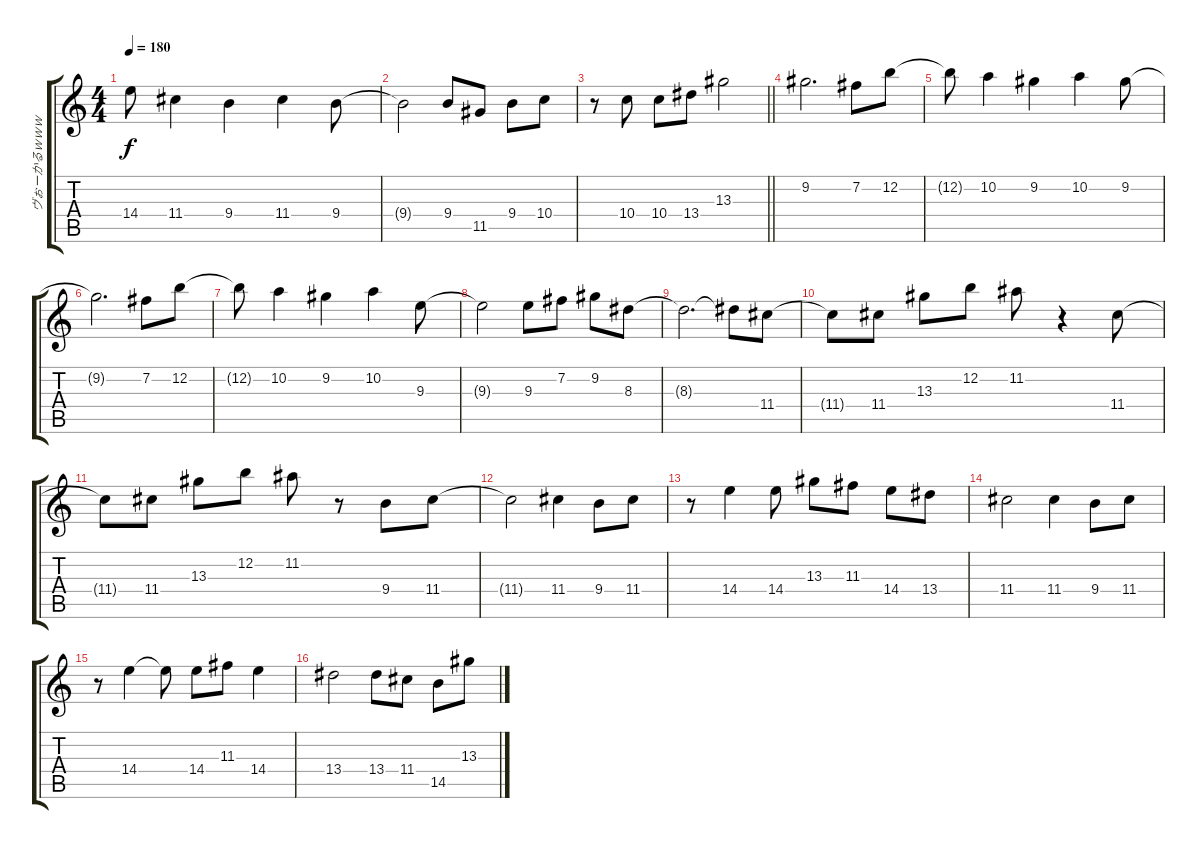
\track ("ヴぉーかるｗｗｗ" "ヴぉーかるｗｗｗ") {instrument electricguitarjazz}
\staff {score tabs}
\tuning (E4 B3 G3 D3 A2 E2) {hide}
\ts (4 4)
\tempo 180
\clef g2
\ks c
14.4{t}.8{dy f} 11.4.4 9.4.4 11.4.4 9.4.8 |
9.4{t}.2 9.4.8 11.5.8 9.4.8 10.4.8 |
\barLineRight lightlight
r.8 10.4.8 10.4.8 13.4.8 13.3.2 |
9.2.2{d} 7.2.8 12.2.8 |
12.2{t}.8 10.2.4 9.2.4 10.2.4 9.2.8 |
9.2{t}.2{d} 7.2.8 12.2.8 |
12.2{t}.8 10.2.4 9.2.4 10.2.4 9.3.8 |
9.3{t}.2 9.3.8 7.2.8 9.2.8 8.3.8 |
8.3{t}.2{d} 8.3{t}.8 11.4.8 |
11.4{t}.8 11.4.8 13.3.8 12.2.8 11.2.8 r.4 11.4.8 |
11.4{t}.8 11.4.8 13.3.8 12.2.8 11.2.8 r.8 9.4.8 11.4.8 |
11.4{t}.2 11.4.4 9.4.8 11.4.8 |
r.8 14.4.4 14.4.8 13.3.8 11.3.8 14.4.8 13.4.8 |
11.4.2 11.4.4 9.4.8 11.4.8 |
r.8 14.4.4 14.4{t}.8 14.4.8 11.3.8 14.4.4 |
13.4.2 13.4.8 11.4.8 14.5.8 13.3.8
